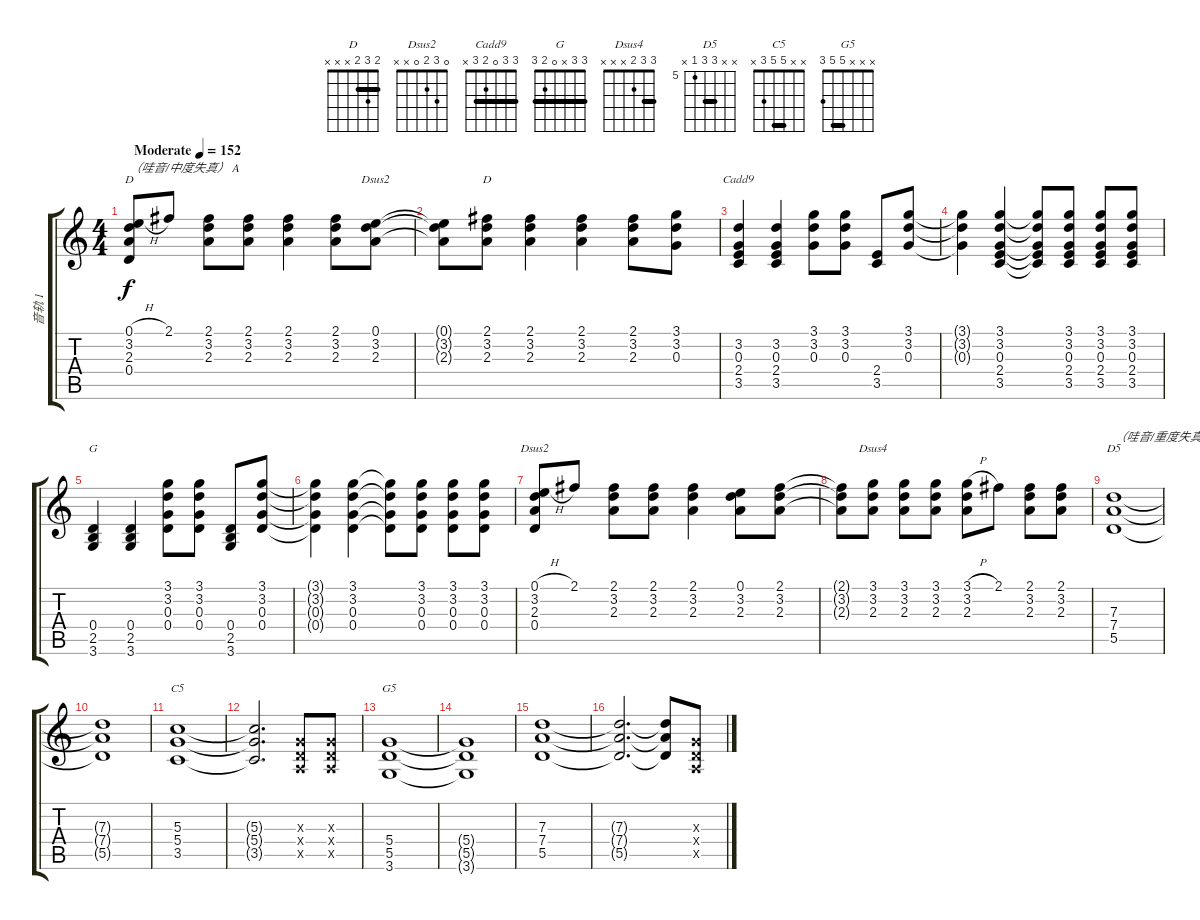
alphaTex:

\track ("音轨 1" "音轨 1") {instrument overdrivenguitar}
\staff {score tabs}
\tuning (E4 B3 G3 D3 A2 E2) {hide}
\chord ("D" 2 3 2 0 x x) {barre 2}
\chord ("Dsus2" 0 3 2 x x x)
\chord ("D" 2 3 2 x x x) {barre 2}
\chord ("Cadd9" 3 3 0 2 3 x) {barre 3}
\chord ("G" 3 3 x 0 2 3) {barre 3}
\chord ("Dsus2" 0 3 2 0 x x)
\chord ("Dsus4" 3 3 2 x x x) {barre 3}
\chord ("D5" x x 7 7 5 x) {firstfret 5 barre 7}
\chord ("C5" x x 5 5 3 x) {barre 5}
\chord ("G5" x x x 5 5 3) {barre 5}
\ts (4 4)
\tempo (152 "Moderate")
\clef g2
\ks c
(0.1{h} 3.2 2.3 0.4).8{ch "D" txt "（哇音/中度失真） A" dy f instrument overdrivenguitar} 2.1.8 (2.1 3.2 2.3).8 (2.1 3.2 2.3).8 (2.1 3.2 2.3).4 (2.1 3.2 2.3).8 (0.1 3.2 2.3).8{ch "Dsus2"} |
(0.1{t} 3.2{t} 2.3{t}).8 (2.1 3.2 2.3).8{ch "D"} (2.1 3.2 2.3).4 (2.1 3.2 2.3).4 (2.1 3.2 2.3).8 (3.1 3.2 0.3).8 |
(3.2 0.3 2.4 3.5).4{ch "Cadd9"} (3.2 0.3 2.4 3.5).4 (3.1 3.2 0.3).8 (3.1 3.2 0.3).8 (2.4 3.5).8 (3.1 3.2 0.3).8 |
(3.1{t} 3.2{t} 0.3{t}).4 (3.1 3.2 0.3 2.4 3.5).4 (3.1{t} 3.2{t} 0.3{t} 2.4{t} 3.5{t}).8 (3.1 3.2 0.3 2.4 3.5).8 (3.1 3.2 0.3 2.4 3.5).8 (3.1 3.2 0.3 2.4 3.5).8 |
(0.4 2.5 3.6).4{ch "G"} (0.4 2.5 3.6).4 (3.1 3.2 0.3 0.4).8 (3.1 3.2 0.3 0.4).8 (0.4 2.5 3.6).8 (3.1 3.2 0.3 0.4).8 |
(3.1{t} 3.2{t} 0.3{t} 0.4{t}).4 (3.1 3.2 0.3 0.4).4 (3.1{t} 3.2{t} 0.3{t} 0.4{t}).8 (3.1 3.2 0.3 0.4).8 (3.1 3.2 0.3 0.4).8 (3.1 3.2 0.3 0.4).8 |
(0.1{h} 3.2 2.3 0.4).8{ch "Dsus2"} 2.1.8 (2.1 3.2 2.3).8 (2.1 3.2 2.3).8 (2.1 3.2 2.3).4 (0.1 3.2 2.3).8 (2.1 3.2 2.3).8 |
(2.1{t} 3.2{t} 2.3{t}).8 (3.1 3.2 2.3).8{ch "Dsus4"} (3.1 3.2 2.3).8 (3.1 3.2 2.3).8 (3.1{h} 3.2 2.3).8 2.1.8 (2.1 3.2 2.3).8 (2.1 3.2 2.3).8 |
(7.3 7.4 5.5).1{ch "D5" txt "（哇音/重度失真）"} |
(7.3{t} 7.4{t} 5.5{t}).1 |
(5.3 5.4 3.5).1{ch "C5"} |
(5.3{t} 5.4{t} 3.5{t}).2{d} (0.3{x} 0.4{x} 0.5{x}).8 (0.3{x} 0.4{x} 0.5{x}).8 |
(5.4 5.5 3.6).1{ch "G5"} |
(5.4{t} 5.5{t} 3.6{t}).1 |
(7.3 7.4 5.5).1 |
(7.3{t} 7.4{t} 5.5{t}).2{d} (7.3{t} 7.4{t} 5.5{t}).8 (0.3{x} 0.4{x} 0.5{x}).8
